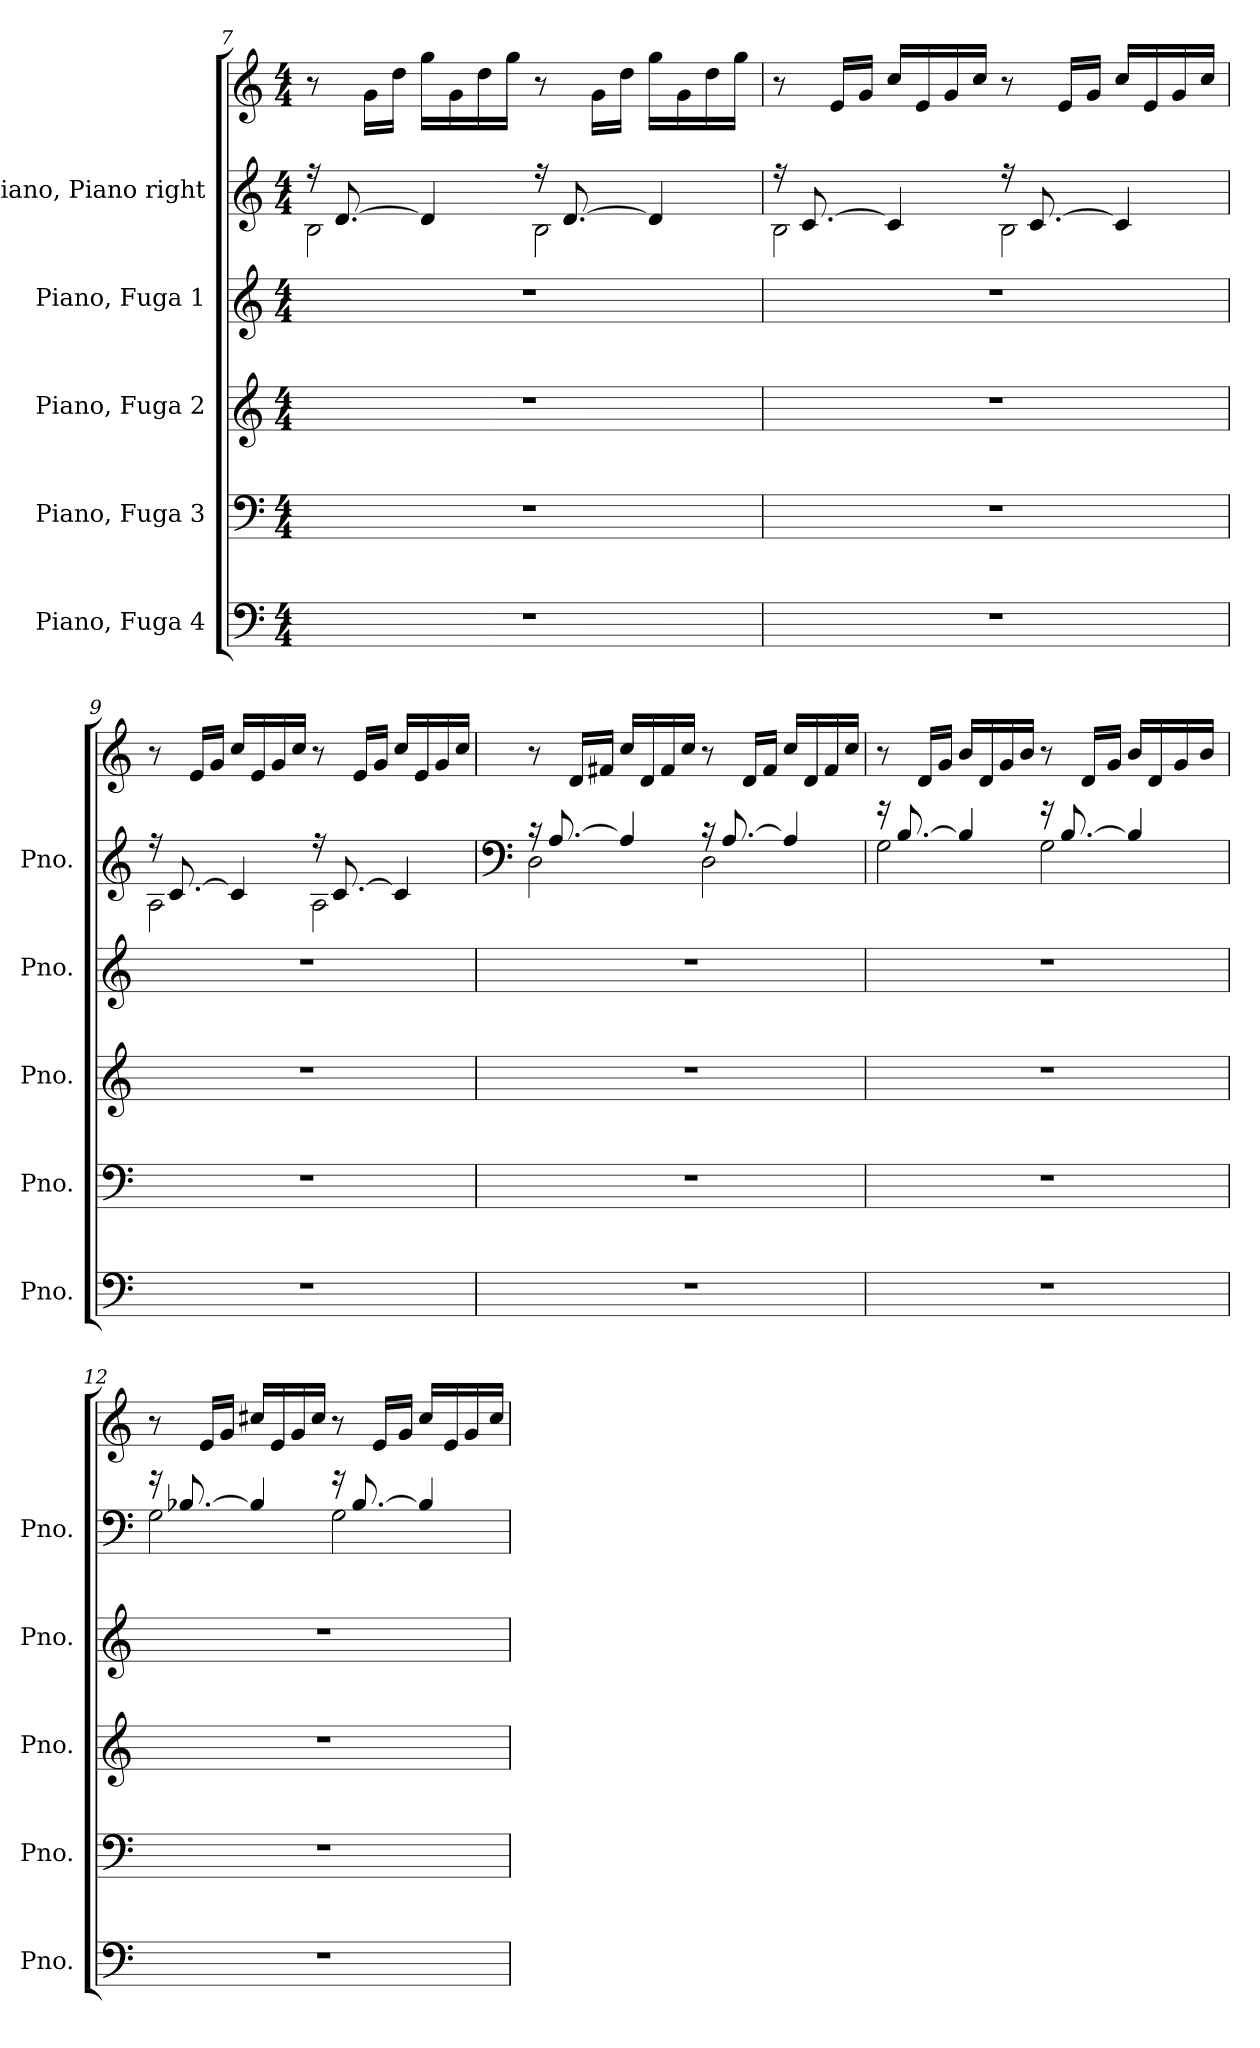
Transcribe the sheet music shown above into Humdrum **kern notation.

**kern	**kern	**kern	**kern	**kern	**kern
*part5	*part4	*part3	*part2	*part1	*part1
*staff6	*staff5	*staff4	*staff3	*staff2	*staff1
*I"Piano, Fuga 4	*I"Piano, Fuga 3	*I"Piano, Fuga 2	*I"Piano, Fuga 1	*I"Piano, Piano right	*
*I'Pno.	*I'Pno.	*I'Pno.	*I'Pno.	*I'Pno.	*
!!LO:LB:g=z
*clefF4	*clefF4	*clefG2	*clefG2	*clefG2	*clefG2
*k[]	*k[]	*k[]	*k[]	*k[]	*k[]
*M4/4	*M4/4	*M4/4	*M4/4	*M4/4	*M4/4
*MM75	*MM75	*MM75	*MM75	*MM75	*MM75
=7	=7	=7	=7	=7	=7
*	*	*	*	*^	*
1r	1r	1r	1r	16r	2B\	8r
.	.	.	.	[8.d/	.	.
.	.	.	.	.	.	16g\LL
*	*	*	*	*	*	*MM77
.	.	.	.	.	.	16dd\JJ
*	*	*	*	*	*	*MM78
.	.	.	.	4d/]	.	16gg\LL
*	*	*	*	*	*	*MM77
.	.	.	.	.	.	16g\
.	.	.	.	.	.	16dd\
*	*	*	*	*	*	*MM74
.	.	.	.	.	.	16gg\JJ
*	*	*	*	*	*	*MM75
.	.	.	.	16r	2B\	8r
.	.	.	.	[8.d/	.	.
.	.	.	.	.	.	16g\LL
*	*	*	*	*	*	*MM77
.	.	.	.	.	.	16dd\JJ
.	.	.	.	4d/]	.	16gg\LL
.	.	.	.	.	.	16g\
.	.	.	.	.	.	16dd\
*	*	*	*	*	*	*MM73
.	.	.	.	.	.	16gg\JJ
=8	=8	=8	=8	=8	=8	=8
*	*	*	*	*	*	*MM75
1r	1r	1r	1r	16r	2B\	8r
.	.	.	.	[8.c/	.	.
.	.	.	.	.	.	16e/LL
.	.	.	.	.	.	16g/JJ
*	*	*	*	*	*	*MM77
.	.	.	.	4c/]	.	16cc/LL
.	.	.	.	.	.	16e/
.	.	.	.	.	.	16g/
*	*	*	*	*	*	*MM74
.	.	.	.	.	.	16cc/JJ
*	*	*	*	*	*	*MM76
.	.	.	.	16r	2B\	8r
.	.	.	.	[8.c/	.	.
.	.	.	.	.	.	16e/LL
.	.	.	.	.	.	16g/JJ
*	*	*	*	*	*	*MM77
.	.	.	.	4c/]	.	16cc/LL
.	.	.	.	.	.	16e/
.	.	.	.	.	.	16g/
*	*	*	*	*	*	*MM73
.	.	.	.	.	.	16cc/JJ
!!LO:PB:g=z
=9	=9	=9	=9	=9	=9	=9
*	*	*	*	*	*	*MM76
1r	1r	1r	1r	16r	2A\	8r
.	.	.	.	[8.c/	.	.
.	.	.	.	.	.	16e/LL
.	.	.	.	.	.	16g/JJ
.	.	.	.	4c/]	.	16cc/LL
*	*	*	*	*	*	*MM74
.	.	.	.	.	.	16e/
.	.	.	.	.	.	16g/
.	.	.	.	.	.	16cc/JJ
*	*	*	*	*	*	*MM75
.	.	.	.	16r	2A\	8r
.	.	.	.	[8.c/	.	.
.	.	.	.	.	.	16e/LL
.	.	.	.	.	.	16g/JJ
.	.	.	.	4c/]	.	16cc/LL
*	*	*	*	*	*	*MM73
.	.	.	.	.	.	16e/
.	.	.	.	.	.	16g/
*	*	*	*	*	*	*MM69
.	.	.	.	.	.	16cc/JJ
=10	=10	=10	=10	=10	=10	=10
*	*	*	*	*clefF4	*	*
*	*	*	*	*	*	*MM73
1r	1r	1r	1r	16r	2D\	8r
.	.	.	.	[8.A/	.	.
.	.	.	.	.	.	16d/LL
*	*	*	*	*	*	*MM75
.	.	.	.	.	.	16f#X/JJ
.	.	.	.	4A/]	.	16cc/LL
.	.	.	.	.	.	16d/
.	.	.	.	.	.	16f#/
.	.	.	.	.	.	16cc/JJ
*	*	*	*	*	*	*MM73
.	.	.	.	16r	2D\	8r
.	.	.	.	[8.A/	.	.
.	.	.	.	.	.	16d/LL
*	*	*	*	*	*	*MM75
.	.	.	.	.	.	16f#/JJ
.	.	.	.	4A/]	.	16cc/LL
.	.	.	.	.	.	16d/
.	.	.	.	.	.	16f#/
*	*	*	*	*	*	*MM73
.	.	.	.	.	.	16cc/JJ
!!LO:LB:g=z
=11	=11	=11	=11	=11	=11	=11
*	*	*	*	*	*	*MM75
*	*	*	*	*	*	*^
1r	1r	1r	1r	16r	2G\	8r	3%2ryy
.	.	.	.	[8.B/	.	.	.
.	.	.	.	.	.	16d/LL	.
.	.	.	.	.	.	16g/JJ	.
*	*	*	*	*	*	*MM76	*
.	.	.	.	4B/]	.	16b/LL	.
.	.	.	.	.	.	16d/	.
.	.	.	.	.	.	16g/	.
.	.	.	.	.	.	16b/JJ	.
*	*	*	*	*	*	*MM75	*
.	.	.	.	16r	2G\	8r	.
.	.	.	.	[8.B/	.	.	.
.	.	.	.	.	.	16d/LL	.
.	.	.	.	.	.	.	6ryy
.	.	.	.	.	.	16g/JJ	.
*	*	*	*	*	*	*MM77	*
.	.	.	.	4B/]	.	16b/LL	.
.	.	.	.	.	.	16d/	.
.	.	.	.	.	.	.	12ryy
.	.	.	.	.	.	16g/	.
.	.	.	.	.	.	.	48.ryy
.	.	.	.	.	.	16b/JJ	.
*	*	*	*	*	*	*MM74	*
.	.	.	.	.	.	.	24ryy
.	.	.	.	.	.	.	96ryy
=12	=12	=12	=12	=12	=12	=12	=12
*	*	*	*	*	*	*MM75	*
1r	1r	1r	1r	16r	2G\	8r	3%2ryy
.	.	.	.	[8.B-X/	.	.	.
.	.	.	.	.	.	16e/LL	.
.	.	.	.	.	.	16g/JJ	.
*	*	*	*	*	*	*MM77	*
.	.	.	.	4B-/]	.	16cc#X/LL	.
.	.	.	.	.	.	16e/	.
.	.	.	.	.	.	16g/	.
*	*	*	*	*	*	*MM73	*
.	.	.	.	.	.	16cc#/JJ	.
*	*	*	*	*	*	*MM75	*
.	.	.	.	16r	2G\	8r	.
.	.	.	.	[8.B-/	.	.	.
.	.	.	.	.	.	16e/LL	.
.	.	.	.	.	.	.	12ryy
.	.	.	.	.	.	16g/JJ	.
.	.	.	.	4B-/]	.	16cc#/LL	96ryy
*	*	*	*	*	*	*MM76	*
.	.	.	.	.	.	.	6ryy
.	.	.	.	.	.	16e/	.
.	.	.	.	.	.	16g/	.
.	.	.	.	.	.	.	24..ryy
*	*	*	*	*	*	*MM73	*
.	.	.	.	.	.	16cc#/JJ	.
*	*	*	*	*v	*v	*	*
*	*	*	*	*	*v	*v
=	=	=	=	=	=
*-	*-	*-	*-	*-	*-
